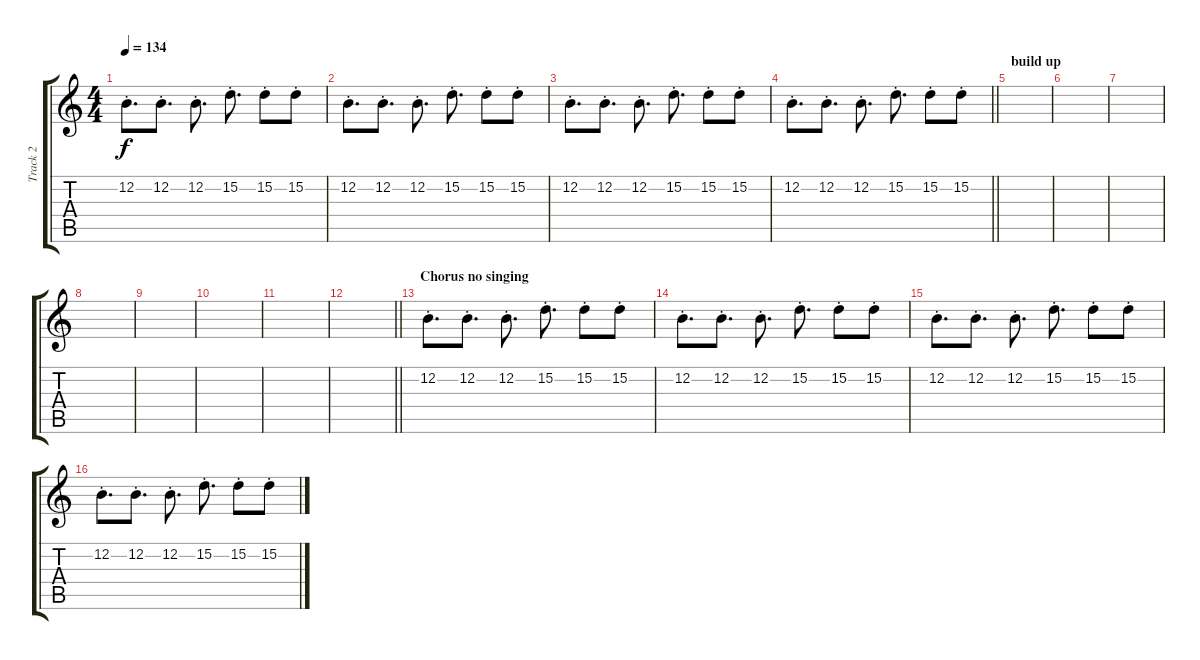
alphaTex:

\track ("Track 2" "Track 2") {instrument lead4chiff}
\staff {score tabs}
\tuning (E4 B3 G3 D3 A2 E2) {hide}
\ts (4 4)
\tempo 134
\clef g2
\ks c
12.2{st}.8{d dy f} 12.2{st}.8{d} 12.2{st}.8{d} 15.2{st}.8{d} 15.2{st}.8 15.2{st}.8 |
12.2{st}.8{d} 12.2{st}.8{d} 12.2{st}.8{d} 15.2{st}.8{d} 15.2{st}.8 15.2{st}.8 |
12.2{st}.8{d} 12.2{st}.8{d} 12.2{st}.8{d} 15.2{st}.8{d} 15.2{st}.8 15.2{st}.8 |
\barLineRight lightlight
12.2{st}.8{d} 12.2{st}.8{d} 12.2{st}.8{d} 15.2{st}.8{d} 15.2{st}.8 15.2{st}.8 |
\section ("" "build up")
|
|
|
|
|
|
|
\barLineRight lightlight
|
\section ("" "Chorus no singing")
12.2{st}.8{d} 12.2{st}.8{d} 12.2{st}.8{d} 15.2{st}.8{d} 15.2{st}.8 15.2{st}.8 |
12.2{st}.8{d} 12.2{st}.8{d} 12.2{st}.8{d} 15.2{st}.8{d} 15.2{st}.8 15.2{st}.8 |
12.2{st}.8{d} 12.2{st}.8{d} 12.2{st}.8{d} 15.2{st}.8{d} 15.2{st}.8 15.2{st}.8 |
12.2{st}.8{d} 12.2{st}.8{d} 12.2{st}.8{d} 15.2{st}.8{d} 15.2{st}.8 15.2{st}.8
